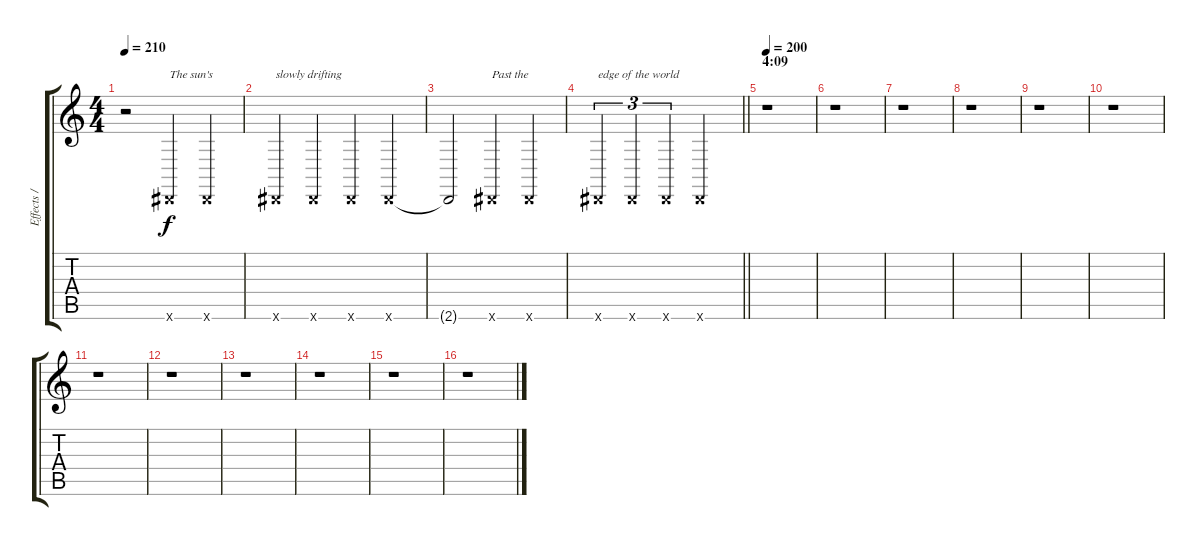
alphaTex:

\track ("Effects / Vocals / Add'l Guitar" "Effects / ") {instrument lead2sawtooth}
\staff {score tabs}
\tuning (Db4 Ab3 E3 B2 Gb2 Db2) {hide}
\ts (4 4)
\tempo 210
\clef g2
\ks c
r.2{dy f} 2.6{x}.4{txt "The sun's"} 2.6{x}.4 |
2.6{x}.4{txt "slowly drifting"} 2.6{x}.4 2.6{x}.4 2.6{x}.4 |
2.6{t}.2 2.6{x}.4{txt "Past the"} 2.6{x}.4 |
\barLineRight lightlight
2.6{x}.4{tu (3 2) txt "edge of the world"} 2.6{x}.4{tu (3 2)} 2.6{x}.4{tu (3 2)} 2.6{x}.2 |
\section ("" "4:09")
\tempo 200
r.1 |
r.1 |
r.1 |
r.1 |
r.1 |
r.1 |
r.1 |
r.1 |
r.1 |
r.1 |
r.1 |
r.1
